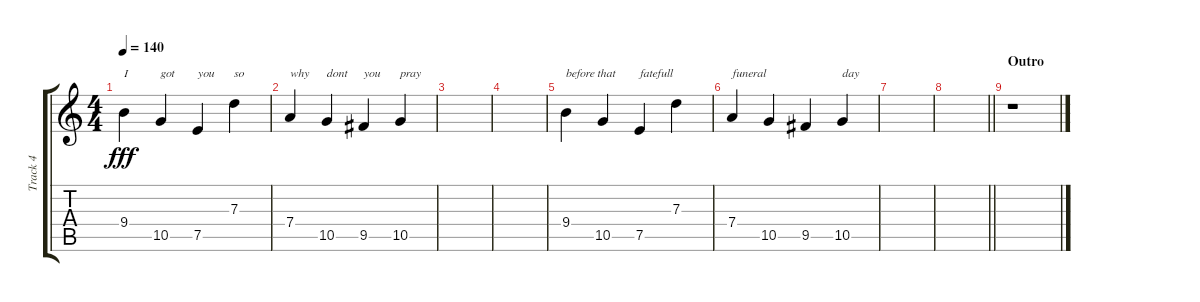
\track ("Track 4" "Track 4") {instrument acousticguitarsteel}
\staff {score tabs}
\tuning (E4 B3 G3 D3 A2 E2) {hide}
\ts (4 4)
\tempo 140
\clef g2
\ks c
9.4.4{txt "I" dy fff} 10.5.4{txt "got"} 7.5.4{txt "you"} 7.3.4{txt "so"} |
7.4.4{txt "why"} 10.5.4{txt "dont"} 9.5.4{txt "you"} 10.5.4{txt "pray"} |
|
|
9.4.4{txt "before that"} 10.5.4 7.5.4{txt "fatefull"} 7.3.4 |
7.4.4{txt "funeral"} 10.5.4 9.5.4 10.5.4{txt "day"} |
|
\barLineRight lightlight
|
\section ("" "Outro")
r.1
